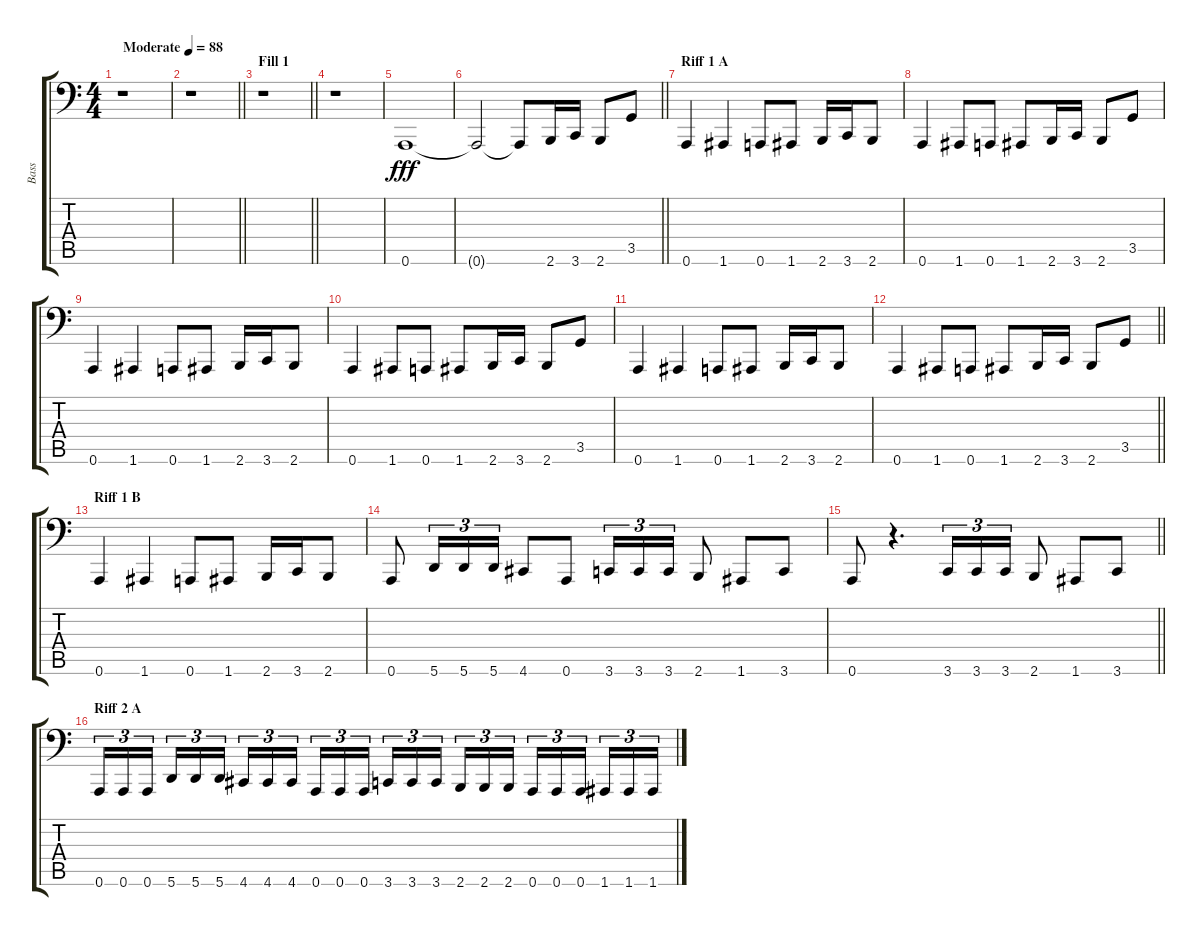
\track ("Bass" "Bass") {instrument electricbasspick}
\staff {score tabs}
\tuning (B2 Gb2 D2 A1 E1 A0) {hide}
\ts (4 4)
\tempo (88 "Moderate")
\clef f4
\ks c
r.1{dy fff instrument electricbasspick} |
\barLineRight lightlight
r.1 |
\section ("" "Fill 1")
\barLineRight lightlight
r.1 |
r.1 |
0.6.1 |
\barLineRight lightlight
0.6{t}.2 0.6{t}.8 2.6.16 3.6.16 2.6.8 3.5.8 |
\section ("" "Riff 1 A")
0.6.4 1.6.4 0.6.8 1.6.8 2.6.16 3.6.16 2.6.8 |
0.6.4 1.6.8 0.6.8 1.6.8 2.6.16 3.6.16 2.6.8 3.5.8 |
0.6.4 1.6.4 0.6.8 1.6.8 2.6.16 3.6.16 2.6.8 |
0.6.4 1.6.8 0.6.8 1.6.8 2.6.16 3.6.16 2.6.8 3.5.8 |
0.6.4 1.6.4 0.6.8 1.6.8 2.6.16 3.6.16 2.6.8 |
\barLineRight lightlight
0.6.4 1.6.8 0.6.8 1.6.8 2.6.16 3.6.16 2.6.8 3.5.8 |
\section ("" "Riff 1 B")
0.6.4 1.6.4 0.6.8 1.6.8 2.6.16 3.6.16 2.6.8 |
0.6.8 5.6.16{tu (3 2)} 5.6.16{tu (3 2)} 5.6.16{tu (3 2)} 4.6.8 0.6.8 3.6.16{tu (3 2)} 3.6.16{tu (3 2)} 3.6.16{tu (3 2)} 2.6.8 1.6.8 3.6.8 |
\barLineRight lightlight
0.6.8 r.4{d} 3.6.16{tu (3 2)} 3.6.16{tu (3 2)} 3.6.16{tu (3 2)} 2.6.8 1.6.8 3.6.8 |
\section ("" "Riff 2 A")
0.6.16{tu (3 2)} 0.6.16{tu (3 2)} 0.6.16{tu (3 2) beam splitsecondary} 5.6.16{tu (3 2)} 5.6.16{tu (3 2)} 5.6.16{tu (3 2)} 4.6.16{tu (3 2)} 4.6.16{tu (3 2)} 4.6.16{tu (3 2) beam splitsecondary} 0.6.16{tu (3 2)} 0.6.16{tu (3 2)} 0.6.16{tu (3 2)} 3.6.16{tu (3 2)} 3.6.16{tu (3 2)} 3.6.16{tu (3 2) beam splitsecondary} 2.6.16{tu (3 2)} 2.6.16{tu (3 2)} 2.6.16{tu (3 2)} 0.6.16{tu (3 2)} 0.6.16{tu (3 2)} 0.6.16{tu (3 2) beam splitsecondary} 1.6.16{tu (3 2)} 1.6.16{tu (3 2)} 1.6.16{tu (3 2)}
